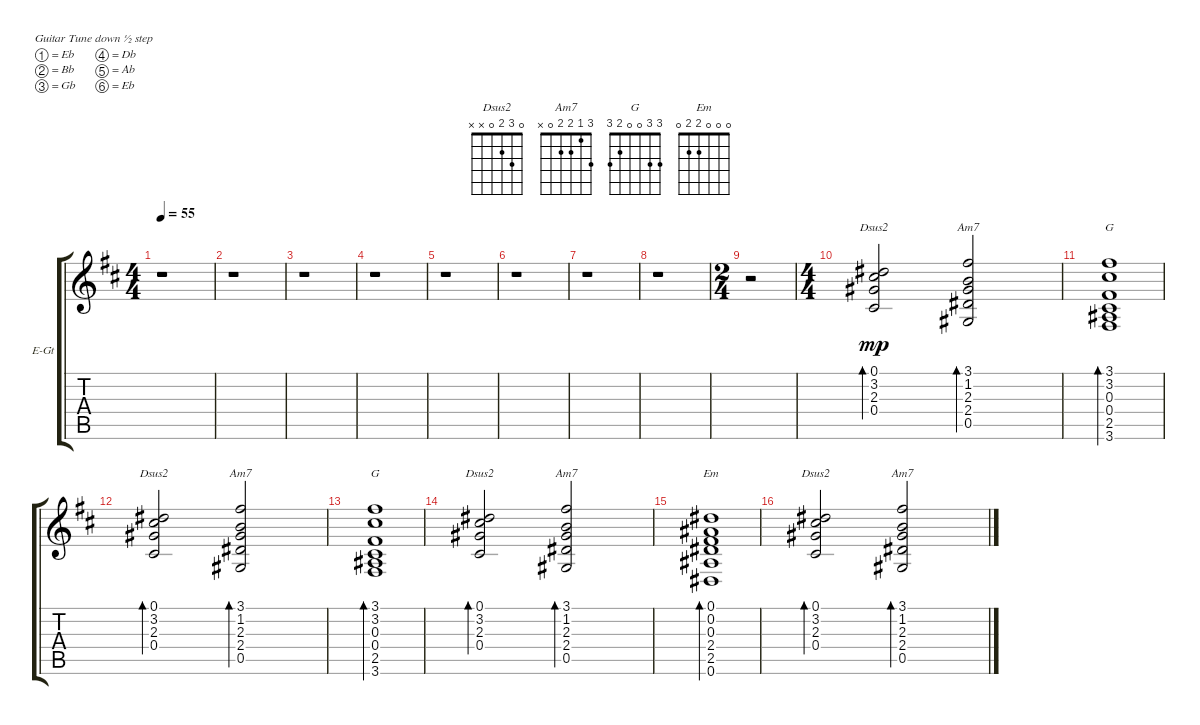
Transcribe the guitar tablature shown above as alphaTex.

\defaultSystemsLayout 4
\bracketExtendMode groupsimilarinstruments
\firstSystemTrackNameOrientation horizontal
\otherSystemsTrackNameOrientation horizontal
\track ("Electric Guitar" "E-Gt") {instrument electricguitarclean}
\staff {score tabs}
\tuning (Eb4 Bb3 Gb3 Db3 Ab2 Eb2)
\chord ("Dsus2" 0 3 2 0 x x)
\chord ("Am7" 3 1 2 2 0 x)
\chord ("G" 3 3 0 0 2 3)
\chord ("Em" 0 0 0 2 2 0)
\ts (4 4)
\tempo 55
\clef g2
\scale
0.523077
\ks d
r.1{dy mp instrument electricguitarclean} |
\scale
0.238462 r.1 |
\scale
0.238462 r.1 |
\scale
0.333333 r.1 |
\scale
0.333333 r.1 |
\scale
0.333333 r.1 |
\scale
0.238462 r.1 |
\scale
0.238462 r.1 |
\ts (2 4)
\scale
0.523077 r.2 |
\ts (4 4)
(0.4 2.3 3.2 0.1).2{bd 355 ch "Dsus2"} (0.5 2.4 2.3 1.2 3.1).2{bd 355 ch "Am7"} |
(3.6 2.5 0.4 0.3 3.2 3.1).1{bd 355 ch "G"} |
(0.4 2.3 3.2 0.1).2{bd 355 ch "Dsus2"} (0.5 2.4 2.3 1.2 3.1).2{bd 355 ch "Am7"} |
(3.6 2.5 0.4 0.3 3.2 3.1).1{bd 355 ch "G"} |
(0.4 2.3 3.2 0.1).2{bd 355 ch "Dsus2"} (0.5 2.4 2.3 1.2 3.1).2{bd 355 ch "Am7"} |
(0.6 2.5 2.4 0.3 0.2 0.1).1{bd 355 ch "Em"} |
(0.4 2.3 3.2 0.1).2{bd 355 ch "Dsus2"} (0.5 2.4 2.3 1.2 3.1).2{bd 355 ch "Am7"}
